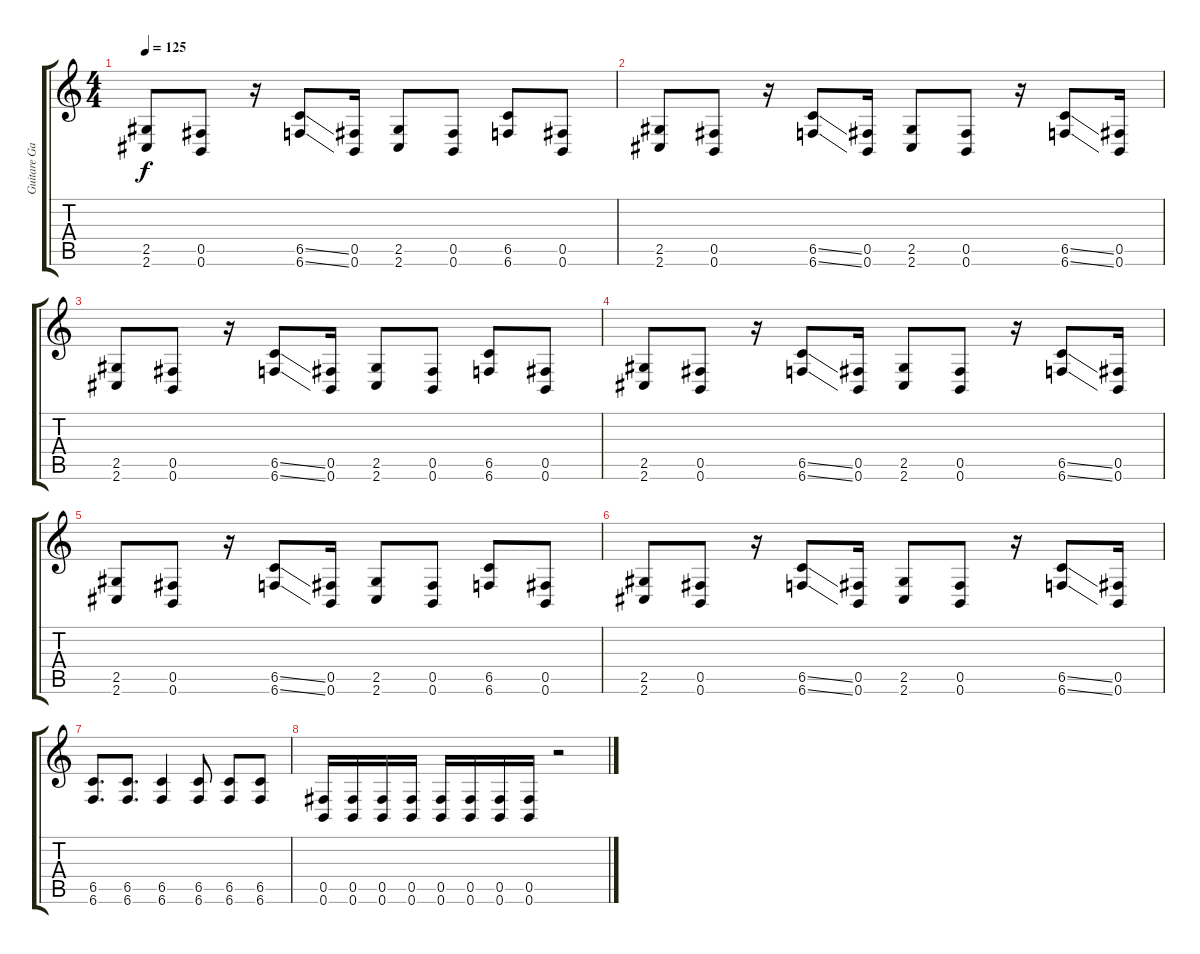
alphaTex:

\track ("Guitare Gauche" "Guitare Ga") {instrument distortionguitar}
\staff {score tabs}
\tuning (Db4 Ab3 E3 B2 Gb2 B1) {hide}
\ts (4 4)
\tempo 125
\clef g2
\ks c
(2.5 2.6).8{dy f} (0.5 0.6).8 r.16 (6.5{ss} 6.6{ss}).8 (0.5 0.6).16 (2.5 2.6).8 (0.5 0.6).8 (6.5 6.6).8 (0.5 0.6).8 |
(2.5 2.6).8 (0.5 0.6).8 r.16 (6.5{ss} 6.6{ss}).8 (0.5 0.6).16 (2.5 2.6).8 (0.5 0.6).8 r.16 (6.5{ss} 6.6{ss}).8 (0.5 0.6).16 |
(2.5 2.6).8 (0.5 0.6).8 r.16 (6.5{ss} 6.6{ss}).8 (0.5 0.6).16 (2.5 2.6).8 (0.5 0.6).8 (6.5 6.6).8 (0.5 0.6).8 |
(2.5 2.6).8 (0.5 0.6).8 r.16 (6.5{ss} 6.6{ss}).8 (0.5 0.6).16 (2.5 2.6).8 (0.5 0.6).8 r.16 (6.5{ss} 6.6{ss}).8 (0.5 0.6).16 |
(2.5 2.6).8 (0.5 0.6).8 r.16 (6.5{ss} 6.6{ss}).8 (0.5 0.6).16 (2.5 2.6).8 (0.5 0.6).8 (6.5 6.6).8 (0.5 0.6).8 |
(2.5 2.6).8 (0.5 0.6).8 r.16 (6.5{ss} 6.6{ss}).8 (0.5 0.6).16 (2.5 2.6).8 (0.5 0.6).8 r.16 (6.5{ss} 6.6{ss}).8 (0.5 0.6).16 |
(6.5 6.6).8{d} (6.5 6.6).8{d} (6.5 6.6).4 (6.5 6.6).8 (6.5 6.6).8 (6.5 6.6).8 |
(0.5 0.6).16 (0.5 0.6).16 (0.5 0.6).16 (0.5 0.6).16 (0.5 0.6).16 (0.5 0.6).16 (0.5 0.6).16 (0.5 0.6).16 r.2
